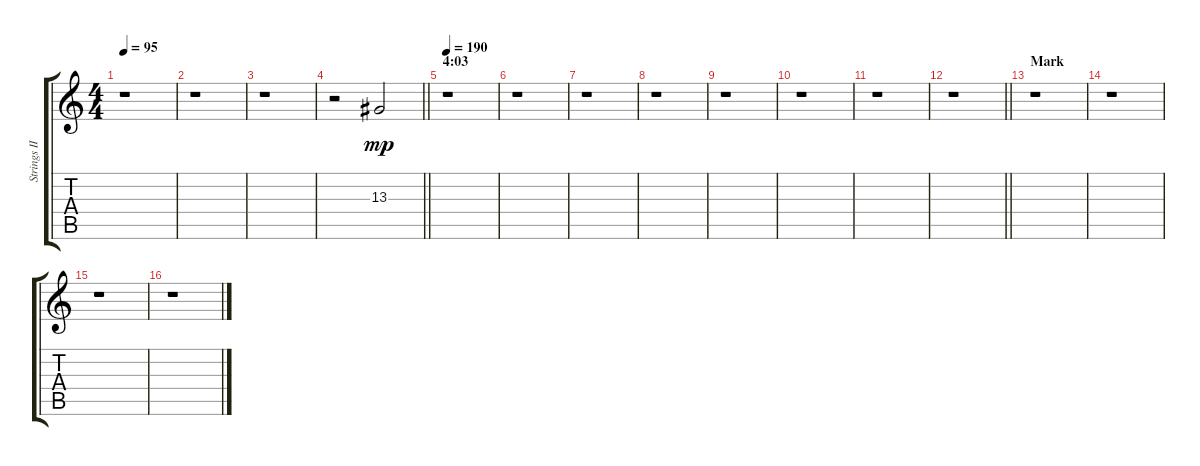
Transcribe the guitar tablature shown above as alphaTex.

\track ("Strings II" "Strings II") {instrument stringensemble1}
\staff {score tabs}
\tuning (E4 B3 G3 D3 A2 E2) {hide}
\ts (4 4)
\tempo 95
\clef g2
\ks c
r.1{dy f} |
r.1 |
r.1 |
\barLineRight lightlight
r.2{balance 2} 13.3.2{dy mp} |
\section ("" "4:03")
\tempo 190
r.1 |
r.1 |
r.1 |
r.1 |
r.1 |
r.1 |
r.1 |
\barLineRight lightlight
r.1 |
\section ("" "Mark")
r.1 |
r.1 |
r.1 |
r.1
